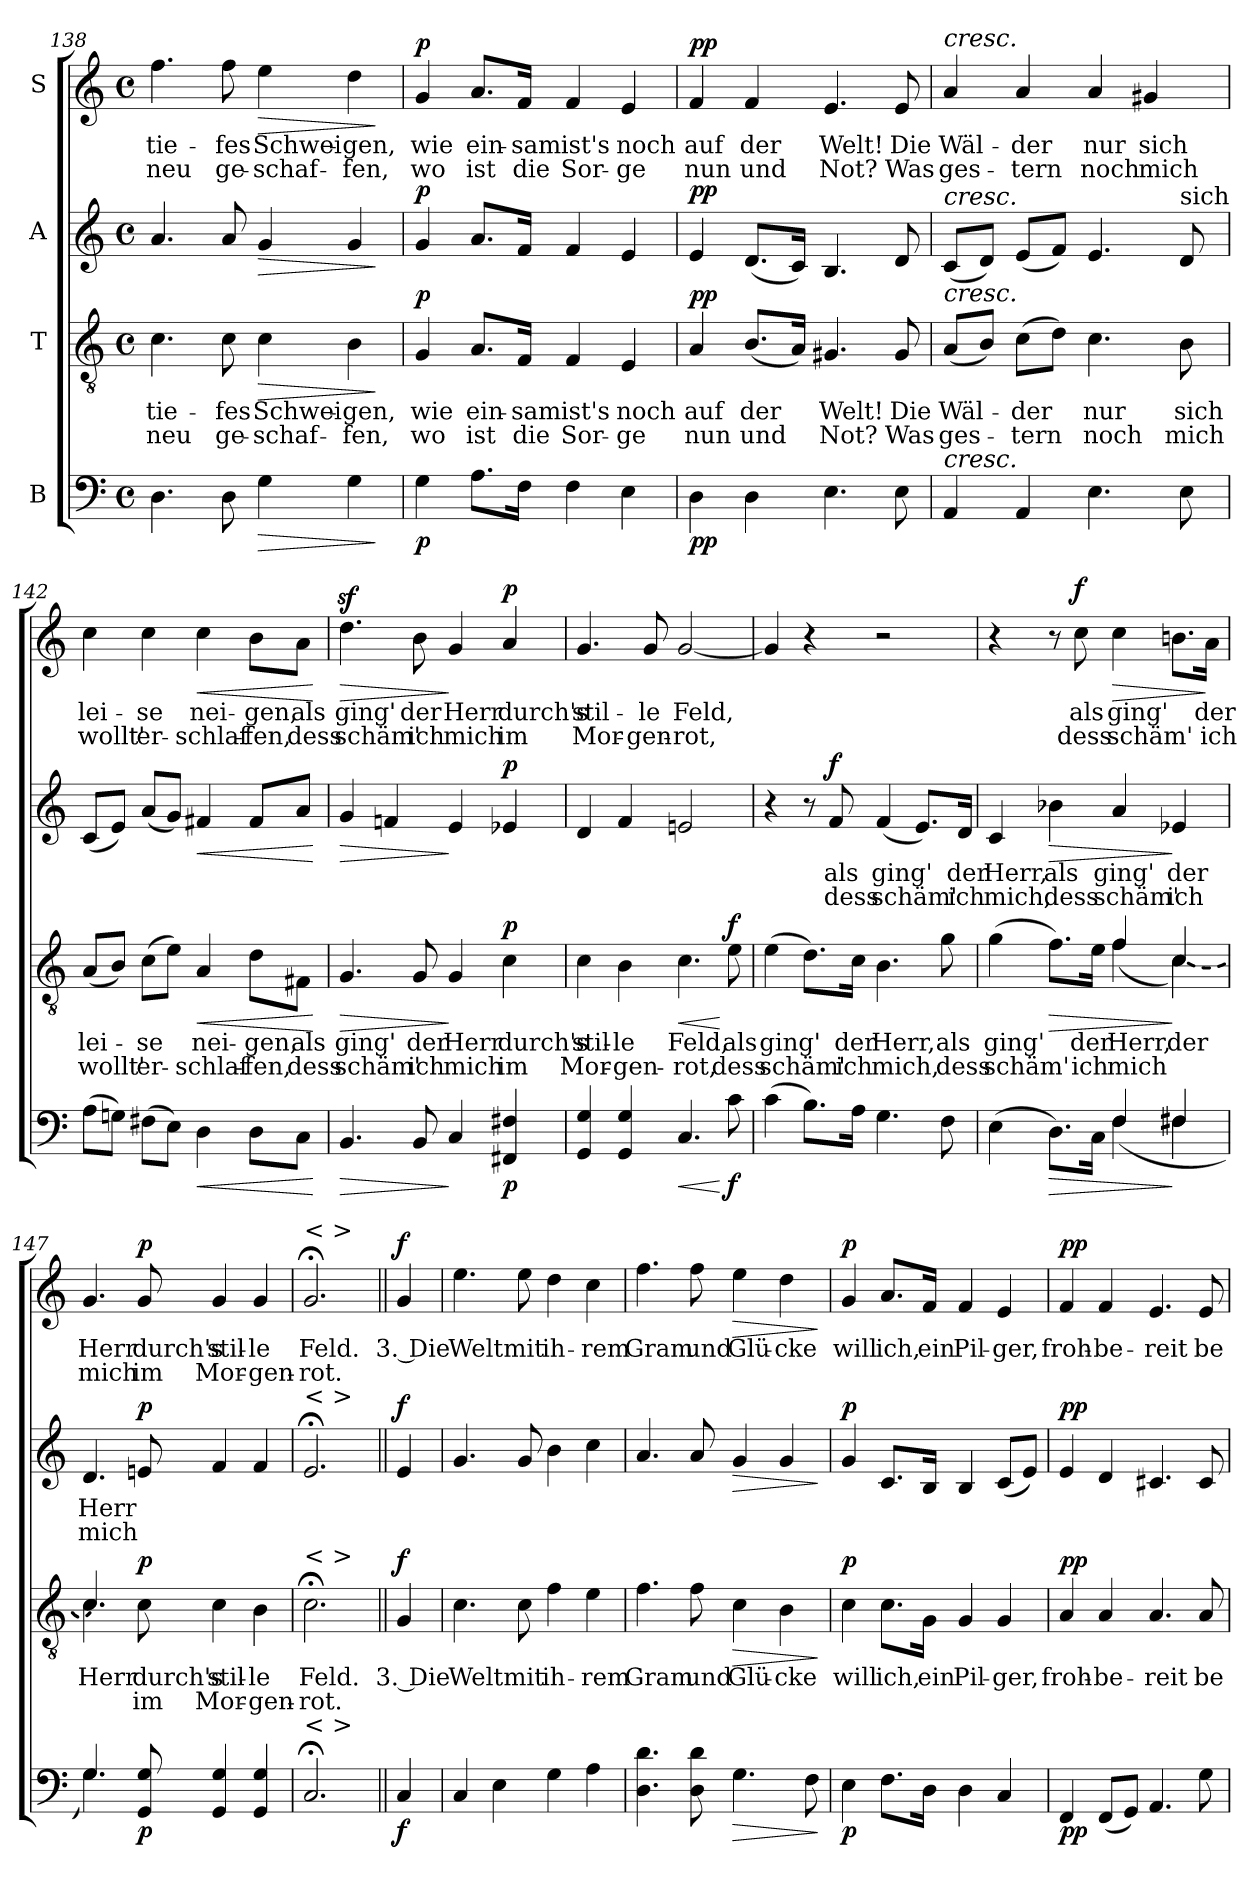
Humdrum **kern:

**kern	**dynam	**kern	**text	**text	**dynam	**kern	**text	**text	**dynam	**kern	**text	**text	**dynam
*part4	*part4	*part3	*part3	*part3	*part3	*part2	*part2	*part2	*part2	*part1	*part1	*part1	*part1
*staff4	*staff4	*staff3	*staff3	*staff3	*staff3	*staff2	*staff2	*staff2	*staff2	*staff1	*staff1	*staff1	*staff1
*I"B	*	*I"T	*	*	*	*I"A	*	*	*	*I"S	*	*	*
*clefF4	*	*clefGv2	*	*	*	*clefG2	*	*	*	*clefG2	*	*	*
*k[]	*	*k[]	*	*	*	*k[]	*	*	*	*k[]	*	*	*
*M4/4	*	*M4/4	*	*	*	*M4/4	*	*	*	*M4/4	*	*	*
*met(c)	*	*met(c)	*	*	*	*met(c)	*	*	*	*met(c)	*	*	*
=138	=138	=138	=138	=138	=138	=138	=138	=138	=138	=138	=138	=138	=138
!	!	!	!LO:LY:b	!LO:LY:b	!	!	!	!	!	!	!LO:LY:b	!LO:LY:b	!
4.D\	.	4.c\	tie-	neu	.	4.a/	.	.	.	4.ff\	tie-	neu	.
!	!	!	!LO:LY:b	!LO:LY:b	!	!	!	!	!	!	!LO:LY:b	!LO:LY:b	!
8D\	.	8c\	-fes	ge-	.	8a/	.	.	.	8ff\	-fes	ge-	.
!	!LO:HP:b	!	!LO:LY:b	!LO:LY:b	!LO:HP:b	!	!	!	!LO:HP:b	!	!LO:LY:b	!LO:LY:b	!LO:HP:b
4G\	>	4c\	Schwei-	-schaf-	>	4g/	.	.	>	4ee\	Schwei-	-schaf-	>
!	!	!	!LO:LY:b	!LO:LY:b	!	!	!	!	!	!	!LO:LY:b	!LO:LY:b	!
4G\	.	4B\	-gen,	-fen,	.	4g/	.	.	.	4dd\	-gen,	-fen,	.
.	]	.	.	.	]	.	.	.	]	.	.	.	]
=139	=139	=139	=139	=139	=139	=139	=139	=139	=139	=139	=139	=139	=139
!	!LO:DY:b	!	!LO:LY:b	!LO:LY:b	!LO:DY:b	!	!	!	!LO:DY:b	!	!LO:LY:b	!LO:LY:b	!LO:DY:b
4G\	p	4G/	wie	wo	p	4g/	.	.	p	4g/	wie	wo	p
!	!	!	!LO:LY:b	!LO:LY:b	!	!	!	!	!	!	!LO:LY:b	!LO:LY:b	!
8.A\L	.	8.A/L	ein-	ist	.	8.a/L	.	.	.	8.a/L	ein-	ist	.
!	!	!	!LO:LY:b	!LO:LY:b	!	!	!	!	!	!	!LO:LY:b	!LO:LY:b	!
16F\Jk	.	16F/Jk	-sam	die	.	16f/Jk	.	.	.	16f/Jk	-sam	die	.
!	!	!	!LO:LY:b	!LO:LY:b	!	!	!	!	!	!	!LO:LY:b	!LO:LY:b	!
4F\	.	4F/	ist's	Sor-	.	4f/	.	.	.	4f/	ist's	Sor-	.
!	!	!	!LO:LY:b	!LO:LY:b	!	!	!	!	!	!	!LO:LY:b	!LO:LY:b	!
4E\	.	4E/	noch	-ge	.	4e/	.	.	.	4e/	noch	-ge	.
!!LO:LB:g=z
=140	=140	=140	=140	=140	=140	=140	=140	=140	=140	=140	=140	=140	=140
!	!LO:DY:b	!	!LO:LY:b	!LO:LY:b	!LO:DY:b	!	!	!	!LO:DY:b	!	!LO:LY:b	!LO:LY:b	!LO:DY:b
4D\	pp	4A/	auf	nun	pp	4e/	.	.	pp	4f/	auf	nun	pp
!	!	!	!LO:LY:b	!LO:LY:b	!	!	!	!	!	!	!LO:LY:b	!LO:LY:b	!
4D\	.	(<8.B/L	der	und	.	(<8.d/L	.	.	.	4f/	der	und	.
.	.	16A/Jk)	.	.	.	16c/Jk)	.	.	.	.	.	.	.
!	!	!	!LO:LY:b	!LO:LY:b	!	!	!	!	!	!	!LO:LY:b	!LO:LY:b	!
4.E\	.	4.G#X/	Welt!	Not?	.	4.B/	.	.	.	4.e/	Welt!	Not?	.
!	!	!	!LO:LY:b	!LO:LY:b	!	!	!	!	!	!	!LO:LY:b	!LO:LY:b	!
8E\	.	8G#/	Die	Was	.	8d/	.	.	.	8e/	Die	Was	.
=141	=141	=141	=141	=141	=141	=141	=141	=141	=141	=141	=141	=141	=141
!	!	!	!	!	!	!	!	!	!	!LO:TX:a:i:t=cresc.	!	!	!
!	!	!	!	!	!	!LO:TX:a:i:t=cresc.	!	!	!	!	!	!	!
!	!	!LO:TX:a:i:t=cresc.	!	!	!	!	!	!	!	!	!	!	!
!LO:TX:a:i:t=cresc.	!	!	!	!	!	!	!	!	!	!	!	!	!
!	!	!	!LO:LY:b	!LO:LY:b	!	!	!	!	!	!	!LO:LY:b	!LO:LY:b	!
4AA/	.	(<8A/L	Wäl-	ges-	.	(>8c/L	.	.	.	4a/	Wäl-	ges-	.
.	.	8B/J)	.	.	.	8d/J)	.	.	.	.	.	.	.
!	!	!	!LO:LY:b	!LO:LY:b	!	!	!	!	!	!	!LO:LY:b	!LO:LY:b	!
4AA/	.	(>8c\L	-der	-tern	.	(>8e/L	.	.	.	4a/	-der	-tern	.
.	.	8d\J)	.	.	.	8f/J)	.	.	.	.	.	.	.
!	!	!	!LO:LY:b	!LO:LY:b	!	!	!	!	!	!	!LO:LY:b	!LO:LY:b	!
4.E\	.	4.c\	nur	noch	.	4.e/	.	.	.	4a/	nur	noch	.
!	!	!	!	!	!	!	!	!	!	!	!LO:LY:b	!LO:LY:b	!
.	.	.	.	.	.	.	.	.	.	4g#X/	sich	mich	.
!	!	!	!	!	!	!LO:TX:a:t=sich	!	!	!	!	!	!	!
!	!	!	!LO:LY:b	!LO:LY:b	!	!	!	!	!	!	!	!	!
8E\	.	8B\	sich	mich	.	8d/	.	.	.	.	.	.	.
=142	=142	=142	=142	=142	=142	=142	=142	=142	=142	=142	=142	=142	=142
!	!	!	!LO:LY:b	!LO:LY:b	!	!	!	!	!	!	!LO:LY:b	!LO:LY:b	!
(>8A\L	.	(<8A/L	lei-	wollt'	.	(>8c/L	.	.	.	4cc\	lei-	wollt'	.
8Gn\J)	.	8B/J)	.	.	.	8e/J)	.	.	.	.	.	.	.
!	!	!	!LO:LY:b	!LO:LY:b	!	!	!	!	!	!	!LO:LY:b	!LO:LY:b	!
(>8F#X\L	.	(>8c\L	-se	er-	.	(<8a/L	.	.	.	4cc\	-se	er-	.
8E\J)	.	8e\J)	.	.	.	8g/J)	.	.	.	.	.	.	.
!	!LO:HP:b	!	!LO:LY:b	!LO:LY:b	!LO:HP:b	!	!	!	!LO:HP:b	!	!LO:LY:b	!LO:LY:b	!LO:HP:b
4D\	<	4A/	nei-	-schlaf-	<	4f#X/	.	.	<	4cc\	nei-	-schlaf-	<
!	!	!	!LO:LY:b	!LO:LY:b	!	!	!	!	!	!	!LO:LY:b	!LO:LY:b	!
8D\L	.	8d\L	-gen,	-fen,	.	8f#/L	.	.	.	8b\L	-gen,	-fen,	.
!	!	!	!LO:LY:b	!LO:LY:b	!	!	!	!	!	!	!LO:LY:b	!LO:LY:b	!
8C\J	.	8F#X\J	als	dess	.	8a/J	.	.	.	8a\J	als	dess	.
.	[	.	.	.	[	.	.	.	[	.	.	.	[
!!LO:PB:g=z
=143	=143	=143	=143	=143	=143	=143	=143	=143	=143	=143	=143	=143	=143
!	!LO:HP:b	!	!LO:LY:b	!LO:LY:b	!LO:HP:b	!	!	!	!LO:HP:b	!	!LO:LY:b	!LO:LY:b	!LO:HP:b
4.BB/	>	4.G/	ging'	schäm'	>	4g/	.	.	>	4.ddz<\	ging'	schäm'	>
.	.	.	.	.	.	4fn/	.	.	.	.	.	.	.
!	!	!	!LO:LY:b	!LO:LY:b	!	!	!	!	!	!	!LO:LY:b	!LO:LY:b	!
8BB/	.	8G/	der	ich	.	.	.	.	.	8b\	der	ich	.
!	!	!	!LO:LY:b	!LO:LY:b	!	!	!	!	!	!	!LO:LY:b	!LO:LY:b	!
4C/	]	4G/	Herr	mich	]	4e/	.	.	]	4g/	Herr	mich	]
!	!LO:DY:b	!	!LO:LY:b	!LO:LY:b	!LO:DY:b	!	!	!	!LO:DY:b	!	!LO:LY:b	!LO:LY:b	!LO:DY:b
4FF#X/ 4F#X/	p	4c\	durch's	im	p	4e-X/	.	.	p	4a/	durch's	im	p
=144	=144	=144	=144	=144	=144	=144	=144	=144	=144	=144	=144	=144	=144
!	!	!	!LO:LY:b	!LO:LY:b	!	!	!	!	!	!	!LO:LY:b	!LO:LY:b	!
4GG/ 4G/	.	4c\	stil-	Mor-	.	4d/	.	.	.	4.g/	stil-	Mor-	.
!	!	!	!LO:LY:b	!LO:LY:b	!	!	!	!	!	!	!	!	!
4GG/ 4G/	.	4B\	-le	-gen-	.	4f/	.	.	.	.	.	.	.
!	!	!	!	!	!	!	!	!	!	!	!LO:LY:b	!LO:LY:b	!
.	.	.	.	.	.	.	.	.	.	8g/	-le	-gen-	.
!	!LO:HP:b	!	!LO:LY:b	!LO:LY:b	!LO:HP:b	!	!	!	!	!	!LO:LY:b	!LO:LY:b	!
4.C/	<	4.c\	Feld,	-rot,	<	2en/	.	.	.	[2g/	Feld,	-rot,	.
!	!LO:DY:n=1:b	!	!LO:LY:b	!LO:LY:b	!LO:DY:n=1:b	!	!	!	!	!	!	!	!
8c\	[ f	8e\	als	dess	[ f	.	.	.	.	.	.	.	.
=145	=145	=145	=145	=145	=145	=145	=145	=145	=145	=145	=145	=145	=145
!	!	!	!LO:LY:b	!LO:LY:b	!	!	!	!	!	!	!	!	!
(>4c\	.	(>4e\	ging'	schäm'	.	4r	.	.	.	4g/]	.	.	.
8.B\L)	.	8.d\L)	.	.	.	8r	.	.	.	4r	.	.	.
!	!	!	!	!	!	!	!LO:LY:b	!LO:LY:b	!LO:DY:b	!	!	!	!
.	.	.	.	.	.	8f/	als	dess	f	.	.	.	.
!	!	!	!LO:LY:b	!LO:LY:b	!	!	!	!	!	!	!	!	!
16A\Jk	.	16c\Jk	der	ich	.	.	.	.	.	.	.	.	.
!	!	!	!LO:LY:b	!LO:LY:b	!	!	!LO:LY:b	!LO:LY:b	!	!	!	!	!
4.G\	.	4.B\	Herr,	mich,	.	(>4f/	ging'	schäm'	.	2r	.	.	.
.	.	.	.	.	.	8.e/L)	.	.	.	.	.	.	.
!	!	!	!LO:LY:b	!LO:LY:b	!	!	!	!	!	!	!	!	!
8F\	.	8g\	als	dess	.	.	.	.	.	.	.	.	.
!	!	!	!	!	!	!	!LO:LY:b	!LO:LY:b	!	!	!	!	!
.	.	.	.	.	.	16d/Jk	der	ich	.	.	.	.	.
!!LO:PB:g=z
=146	=146	=146	=146	=146	=146	=146	=146	=146	=146	=146	=146	=146	=146
*^	*	*	*	*	*	*	*	*	*	*	*	*	*
!	!	!	!	!LO:LY:b	!LO:LY:b	!	!	!LO:LY:b	!LO:LY:b	!	!	!	!	!
*	*	*	*^	*	*	*	*	*	*	*	*	*	*	*
(>4E\	2ryy	.	(>4g\	2ryy	ging'	schäm'	.	4c/	Herr,	mich,	.	4r	.	.	.
!	!	!LO:HP:b	!	!	!	!	!LO:HP:b	!	!LO:LY:b	!LO:LY:b	!LO:HP:b	!	!	!	!
8.D\L)	.	>	8.f\L)	.	.	.	>	4b-X\	als	dess	>	8r	.	.	.
!	!	!	!	!	!	!	!	!	!	!	!	!	!LO:LY:b	!LO:LY:b	!LO:DY:b
.	.	.	.	.	.	.	.	.	.	.	.	8cc\	als	dess	f
!	!	!	!	!	!LO:LY:b	!LO:LY:b	!	!	!	!	!	!	!	!	!
16C\Jk	.	.	16e\Jk	.	der	ich	.	.	.	.	.	.	.	.	.
!	!	!	!	!	!LO:LY:b	!LO:LY:b	!	!	!LO:LY:b	!LO:LY:b	!	!	!LO:LY:b	!LO:LY:b	!LO:HP:b
4F/	(<4F\	.	4f/	(<4f\	Herr,	mich	.	4a/	ging'	schäm'	.	4cc\	ging'	schäm'	>
!	!	!	!	!LO:T:dash	!LO:LY:b	!	!	!	!LO:LY:b	!LO:LY:b	!	!	!	!	!
4F#X/	4F#\	]	4c/	[4c\)	der	.	]	4e-X/	der	ich	]	8.bn\L	.	.	.
!	!	!	!	!	!	!	!	!	!	!	!	!	!LO:LY:b	!LO:LY:b	!
.	.	.	.	.	.	.	.	.	.	.	.	16a\Jk	der	ich	]
=147	=147	=147	=147	=147	=147	=147	=147	=147	=147	=147	=147	=147	=147	=147	=147
!	!	!	!	!	!LO:LY:b	!	!	!	!LO:LY:b	!LO:LY:b	!	!	!LO:LY:b	!LO:LY:b	!
4.G/	4.G\)	.	4.c/	4.c\]	Herr	.	.	4.d/	Herr	mich	.	4.g/	Herr	mich	.
!	!	!LO:DY:b	!	!	!LO:LY:b	!LO:LY:b	!LO:DY:b	!	!	!	!LO:DY:b	!	!LO:LY:b	!LO:LY:b	!LO:DY:b
8GG/ 8G/	8rFyy	p	8c\	8ryy	durch's	im	p	8en/	.	.	p	8g/	durch's	im	p
!	!	!	!	!	!LO:LY:b	!LO:LY:b	!	!	!	!	!	!	!LO:LY:b	!LO:LY:b	!
4GG/ 4G/	2rAyy	.	4c\	2ryy	stil-	Mor-	.	4f/	.	.	.	4g/	stil-	Mor-	.
!	!	!	!	!	!LO:LY:b	!LO:LY:b	!	!	!	!	!	!	!LO:LY:b	!LO:LY:b	!
4GG/ 4G/	.	.	4B\	.	-le	-gen-	.	4f/	.	.	.	4g/	-le	-gen-	.
*v	*v	*	*	*	*	*	*	*	*	*	*	*	*	*	*
*	*	*v	*v	*	*	*	*	*	*	*	*	*	*	*
=148	=148	=148	=148	=148	=148	=148	=148	=148	=148	=148	=148	=148	=148
!	!	!	!	!	!	!	!	!	!	!LO:TX:a:i:t=< >	!	!	!
!	!	!	!	!	!	!LO:TX:a:i:t=< >	!	!	!	!	!	!	!
!	!	!LO:TX:a:i:t=< >	!	!	!	!	!	!	!	!	!	!	!
!LO:TX:a:i:t=< >	!	!	!	!	!	!	!	!	!	!	!	!	!
!	!	!	!LO:LY:b	!LO:LY:b	!	!	!	!	!	!	!LO:LY:b	!LO:LY:b	!
2.C;</	.	2.c;<\	Feld.	-rot.	.	2.e;</	.	.	.	2.g;</	Feld.	-rot.	.
!!LO:LB:g=z
=148X8||	=148X8||	=148X8||	=148X8||	=148X8||	=148X8||	=148X8||	=148X8||	=148X8||	=148X8||	=148X8||	=148X8||	=148X8||	=148X8||
!	!LO:DY:b	!	!LO:LY:b	!	!LO:DY:b	!	!	!	!LO:DY:b	!	!LO:LY:b	!	!LO:DY:b
4C/	f	4G/	3. Die	.	f	4e/	.	.	f	4g/	3. Die	.	f
=149	=149	=149	=149	=149	=149	=149	=149	=149	=149	=149	=149	=149	=149
!	!	!	!LO:LY:b	!	!	!	!	!	!	!	!LO:LY:b	!	!
4C/	.	4.c\	Welt	.	.	4.g/	.	.	.	4.ee\	Welt	.	.
4E\	.	.	.	.	.	.	.	.	.	.	.	.	.
!	!	!	!LO:LY:b	!	!	!	!	!	!	!	!LO:LY:b	!	!
.	.	8c\	mit	.	.	8g/	.	.	.	8ee\	mit	.	.
!	!	!	!LO:LY:b	!	!	!	!	!	!	!	!LO:LY:b	!	!
4G\	.	4f\	ih-	.	.	4b\	.	.	.	4dd\	ih-	.	.
!	!	!	!LO:LY:b	!	!	!	!	!	!	!	!LO:LY:b	!	!
4A\	.	4e\	-rem	.	.	4cc\	.	.	.	4cc\	-rem	.	.
=150	=150	=150	=150	=150	=150	=150	=150	=150	=150	=150	=150	=150	=150
!	!	!	!LO:LY:b	!	!	!	!	!	!	!	!LO:LY:b	!	!
4.D\ 4.d\	.	4.f\	Gram	.	.	4.a/	.	.	.	4.ff\	Gram	.	.
!	!	!	!LO:LY:b	!	!	!	!	!	!	!	!LO:LY:b	!	!
8D\ 8d\	.	8f\	und	.	.	8a/	.	.	.	8ff\	und	.	.
!	!LO:HP:b	!	!LO:LY:b	!	!LO:HP:b	!	!	!	!LO:HP:b	!	!LO:LY:b	!	!LO:HP:b
4.G\	>	4c\	Glü-	.	>	4g/	.	.	>	4ee\	Glü-	.	>
!	!	!	!LO:LY:b	!	!	!	!	!	!	!	!LO:LY:b	!	!
.	.	4B\	-cke	.	.	4g/	.	.	.	4dd\	-cke	.	.
8F\	.	.	.	.	.	.	.	.	.	.	.	.	.
.	]	.	.	.	]	.	.	.	]	.	.	.	]
=151	=151	=151	=151	=151	=151	=151	=151	=151	=151	=151	=151	=151	=151
!	!LO:DY:b	!	!LO:LY:b	!	!LO:DY:b	!	!	!	!LO:DY:b	!	!LO:LY:b	!	!LO:DY:b
4E\	p	4c\	will	.	p	4g/	.	.	p	4g/	will	.	p
!	!	!	!LO:LY:b	!	!	!	!	!	!	!	!LO:LY:b	!	!
8.F\L	.	8.c\L	ich,	.	.	8.c/L	.	.	.	8.a/L	ich,	.	.
!	!	!	!LO:LY:b	!	!	!	!	!	!	!	!LO:LY:b	!	!
16D\Jk	.	16G\Jk	ein	.	.	16B/Jk	.	.	.	16f/Jk	ein	.	.
!	!	!	!LO:LY:b	!	!	!	!	!	!	!	!LO:LY:b	!	!
4D\	.	4G/	Pil-	.	.	4B/	.	.	.	4f/	Pil-	.	.
!	!	!	!LO:LY:b	!	!	!	!	!	!	!	!LO:LY:b	!	!
4C/	.	4G/	-ger,	.	.	(<8c/L	.	.	.	4e/	-ger,	.	.
.	.	.	.	.	.	8e/J)	.	.	.	.	.	.	.
!!LO:PB:g=z
=152	=152	=152	=152	=152	=152	=152	=152	=152	=152	=152	=152	=152	=152
!	!LO:DY:b	!	!LO:LY:b	!	!LO:DY:b	!	!	!	!LO:DY:b	!	!LO:LY:b	!	!LO:DY:b
4FF/	pp	4A/	froh-	.	pp	4e/	.	.	pp	4f/	froh-	.	pp
!	!	!	!LO:LY:b	!	!	!	!	!	!	!	!LO:LY:b	!	!
(<8FF/L	.	4A/	-be-	.	.	4d/	.	.	.	4f/	-be-	.	.
8GG/J)	.	.	.	.	.	.	.	.	.	.	.	.	.
!	!	!	!LO:LY:b	!	!	!	!	!	!	!	!LO:LY:b	!	!
4.AA/	.	4.A/	-reit	.	.	4.c#X/	.	.	.	4.e/	-reit	.	.
!	!	!	!LO:LY:b	!	!	!	!	!	!	!	!LO:LY:b	!	!
8G\	.	8A/	be-	.	.	8c#/	.	.	.	8e/	be-	.	.
=	=	=	=	=	=	=	=	=	=	=	=	=	=
*-	*-	*-	*-	*-	*-	*-	*-	*-	*-	*-	*-	*-	*-
